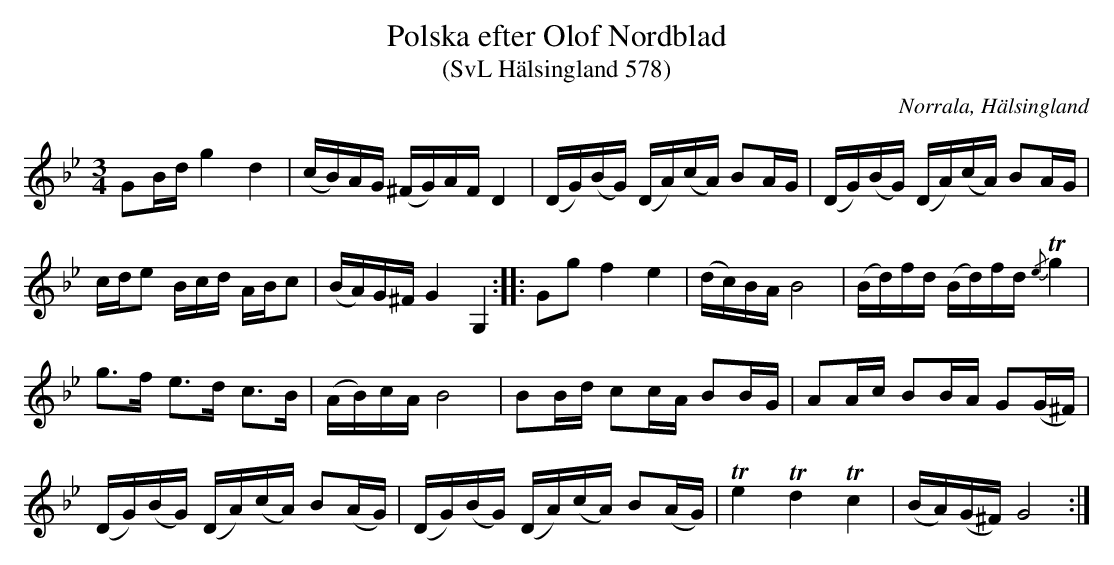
X:1
T:Polska efter Olof Nordblad
T:(SvL Hälsingland 578)
O:Norrala, Hälsingland
M:3/4
L:1/8
K:Gm
GB/d/ g2d2|(c/B/)A/G/ (^F/G/)A/F/ D2|(D/G/)(B/G/) (D/A/)(c/A/) BA/G/|(D/G/)(B/G/) (D/A/)(c/A/) BA/G/|
c/d/e B/c/d/ A/B/c|(B/A/)G/^F/ G2 G,2:| |:Gg f2 e2|(d/c/)B/A/ B4|(B/d/)f/d/ (B/d/)f/d/ {/e}Tg2|
g>f e>d c>B|(A/B/)c/A/ B4|BB/d/ cc/A/ BB/G/|AA/c/ BB/A/ G(G/^F/)|
(D/G/)(B/G/) (D/A/)(c/A/) B(A/G/)|(D/G/)(B/G/) (D/A/)(c/A/) B(A/G/)|Te2 Td2 Tc2|(B/A/)(G/^F/) G4:|
